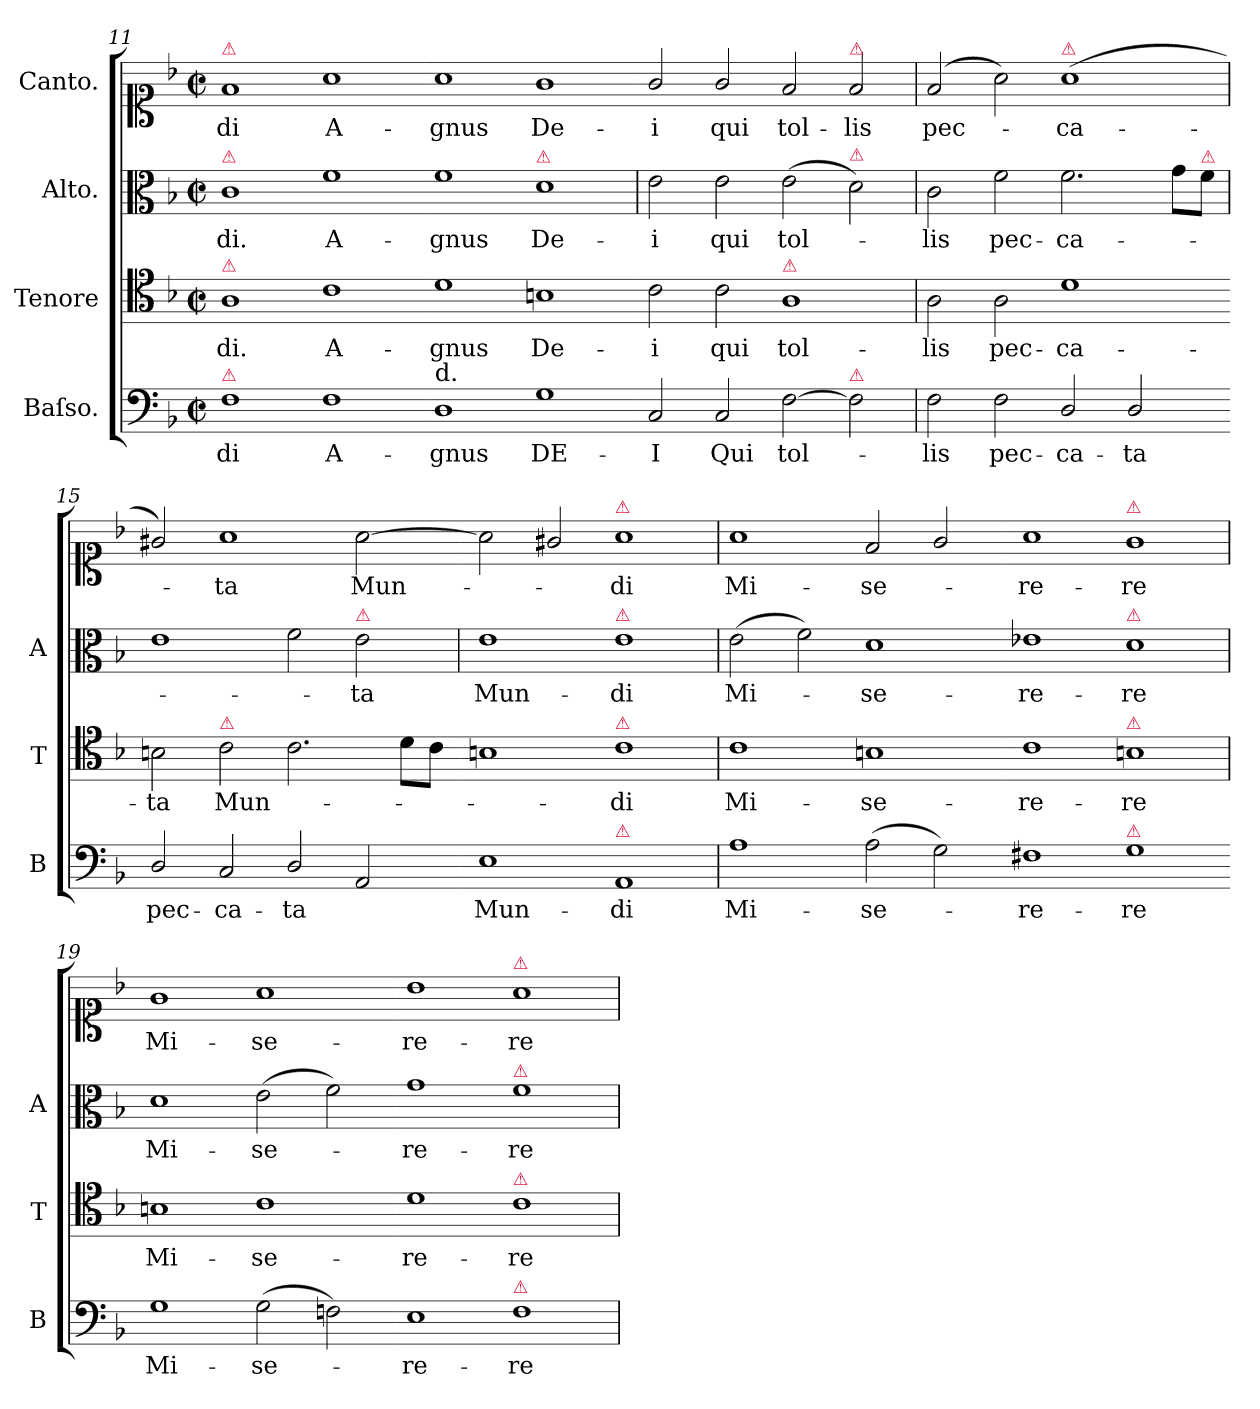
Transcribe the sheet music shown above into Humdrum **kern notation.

**kern	**text	**kern	**text	**kern	**text	**kern	**text
*part4	*part4	*part3	*part3	*part2	*part2	*part1	*part1
*staff4	*staff4	*staff3	*staff3	*staff2	*staff2	*staff1	*staff1
*I"Baſso.	*	*I"Tenore	*	*I"Alto.	*	*I"Canto.	*
*I'B	*	*I'T	*	*I'A	*	*	*
*clefF4	*	*clefC4	*	*clefC3	*	*clefC1	*
*k[b-]	*	*k[b-]	*	*k[b-]	*	*k[b-]	*
*F:	*	*F:	*	*F:	*	*F:	*
*M2/1	*	*M2/1	*	*M2/1	*	*M2/1	*
*met(c|)	*	*met(c|)	*	*met(c|)	*	*met(c|)	*
=11	=11	=11	=11	=11	=11	=11	=11
!	!	!	!	!	!	!LO:TX:a:color=crimson:t=⚠	!
!	!	!	!	!LO:TX:a:color=crimson:t=⚠	!	!	!
!	!	!LO:TX:a:color=crimson:t=⚠	!	!	!	!	!
!LO:TX:a:color=crimson:t=⚠	!	!	!	!	!	!	!
1F	-di	1A	-di.	1c	-di.	1f	-di
1F	A-	1c	A-	1f	A-	1a	A-
=12-	=12-	=12-	=12-	=12-	=12-	=12-	=12-
!LO:TX:a:t=d.	!	!	!	!	!	!	!
1D	-gnus	1d	-gnus	1f	-gnus	1a	-gnus
!	!	!	!	!LO:TX:a:color=crimson:t=⚠	!	!	!
1G	DE-	1Bn	De-	1d	De-	1g	De-
=13-	=13-	=13-	=13-	=13	=13-	=13-	=13-
2C/	-I	2c\	-i	2e\	-i	2g/	-i
2C/	Qui	2c\	qui	2e\	qui	2g/	qui
!	!	!LO:TX:a:color=crimson:t=⚠	!	!	!	!	!
[2F\	tol-	1A	tol-	(2e\	tol-	2f/	tol-
!	!	!	!	!	!	!LO:TX:a:color=crimson:t=⚠	!
!	!	!	!	!LO:TX:a:color=crimson:t=⚠	!	!	!
!LO:TX:a:color=crimson:t=⚠	!	!	!	!	!	!	!
2F\]	.	.	.	2d\)	.	2f/	-lis
=14	=14	=14	=14	=14	=14	=14	=14
2F\	-lis	2A\	-lis	2c\	-lis	(2f/	pec-
2F\	pec-	2A\	pec-	2f\	pec-	2a\)	.
!	!	!	!	!	!	!LO:TX:a:color=crimson:t=⚠	!
2D/	-ca-	1d	-ca-	2.f\	-ca-	(<1a	-ca-
2D/	-ta	.	.	.	.	.	.
.	.	.	.	8g\L	.	.	.
!	!	!	!	!LO:TX:a:color=crimson:t=⚠	!	!	!
.	.	.	.	8f\J	.	.	.
=15-	=15	=15-	=15	=15	=15	=15	=15
2D/	pec-	2Bn\	-ta	1e	.	2g#X/)	.
!	!	!LO:TX:a:color=crimson:t=⚠	!	!	!	!	!
2C/	-ca-	2c\	Mun-	.	.	1a	-ta
2D/	-ta	2.c\	.	2f\	.	.	.
!	!	!	!	!LO:TX:a:color=crimson:t=⚠	!	!	!
2AA/	.	.	.	2e\	-ta	[2a\	Mun-
.	.	8d\L	.	.	.	.	.
.	.	8c\J	.	.	.	.	.
=16-	=16-	=16-	=16-	=16	=16-	=16-	=16-
1E	Mun-	1Bn	.	1e	Mun-	2a\]	.
.	.	.	.	.	.	2g#X/	.
!	!	!	!	!	!	!LO:TX:a:color=crimson:t=⚠	!
!	!	!	!	!LO:TX:a:color=crimson:t=⚠	!	!	!
!	!	!LO:TX:a:color=crimson:t=⚠	!	!	!	!	!
!LO:TX:a:color=crimson:t=⚠	!	!	!	!	!	!	!
1AA	-di	1c	-di	1e	-di	1a	-di
=17	=17	=17	=17	=17	=17	=17	=17
1A	Mi-	1c	Mi-	(2e\	Mi-	1a	Mi-
.	.	.	.	2f\)	.	.	.
(2A\	-se-	1Bn	-se-	1d	-se-	2f/	-se-
2G\)	.	.	.	.	.	2g/	.
=18-	=18-	=18-	=18-	=18-	=18-	=18-	=18-
1F#X	-re-	1c	-re-	1e-X	-re-	1a	-re-
!	!	!	!	!	!	!LO:TX:a:color=crimson:t=⚠	!
!	!	!	!	!LO:TX:a:color=crimson:t=⚠	!	!	!
!	!	!LO:TX:a:color=crimson:t=⚠	!	!	!	!	!
!LO:TX:a:color=crimson:t=⚠	!	!	!	!	!	!	!
1G	-re	1Bn	-re	1d	-re	1g	-re
=19-	=19	=19	=19	=19	=19	=19	=19
1G	Mi-	1Bn	Mi-	1d	Mi-	1g	Mi-
(2G\	-se-	1c	-se-	(2e\	-se-	1a	-se-
2Fn\)	.	.	.	2f\)	.	.	.
=20-	=20-	=20-	=20-	=20-	=20-	=20-	=20-
1E	-re-	1d	-re-	1g	-re-	1b-	-re-
!	!	!	!	!	!	!LO:TX:a:color=crimson:t=⚠	!
!	!	!	!	!LO:TX:a:color=crimson:t=⚠	!	!	!
!	!	!LO:TX:a:color=crimson:t=⚠	!	!	!	!	!
!LO:TX:a:color=crimson:t=⚠	!	!	!	!	!	!	!
1F	-re	1c	-re	1f	-re	1a	-re
=	=	=	=	=	=	=	=
*-	*-	*-	*-	*-	*-	*-	*-
